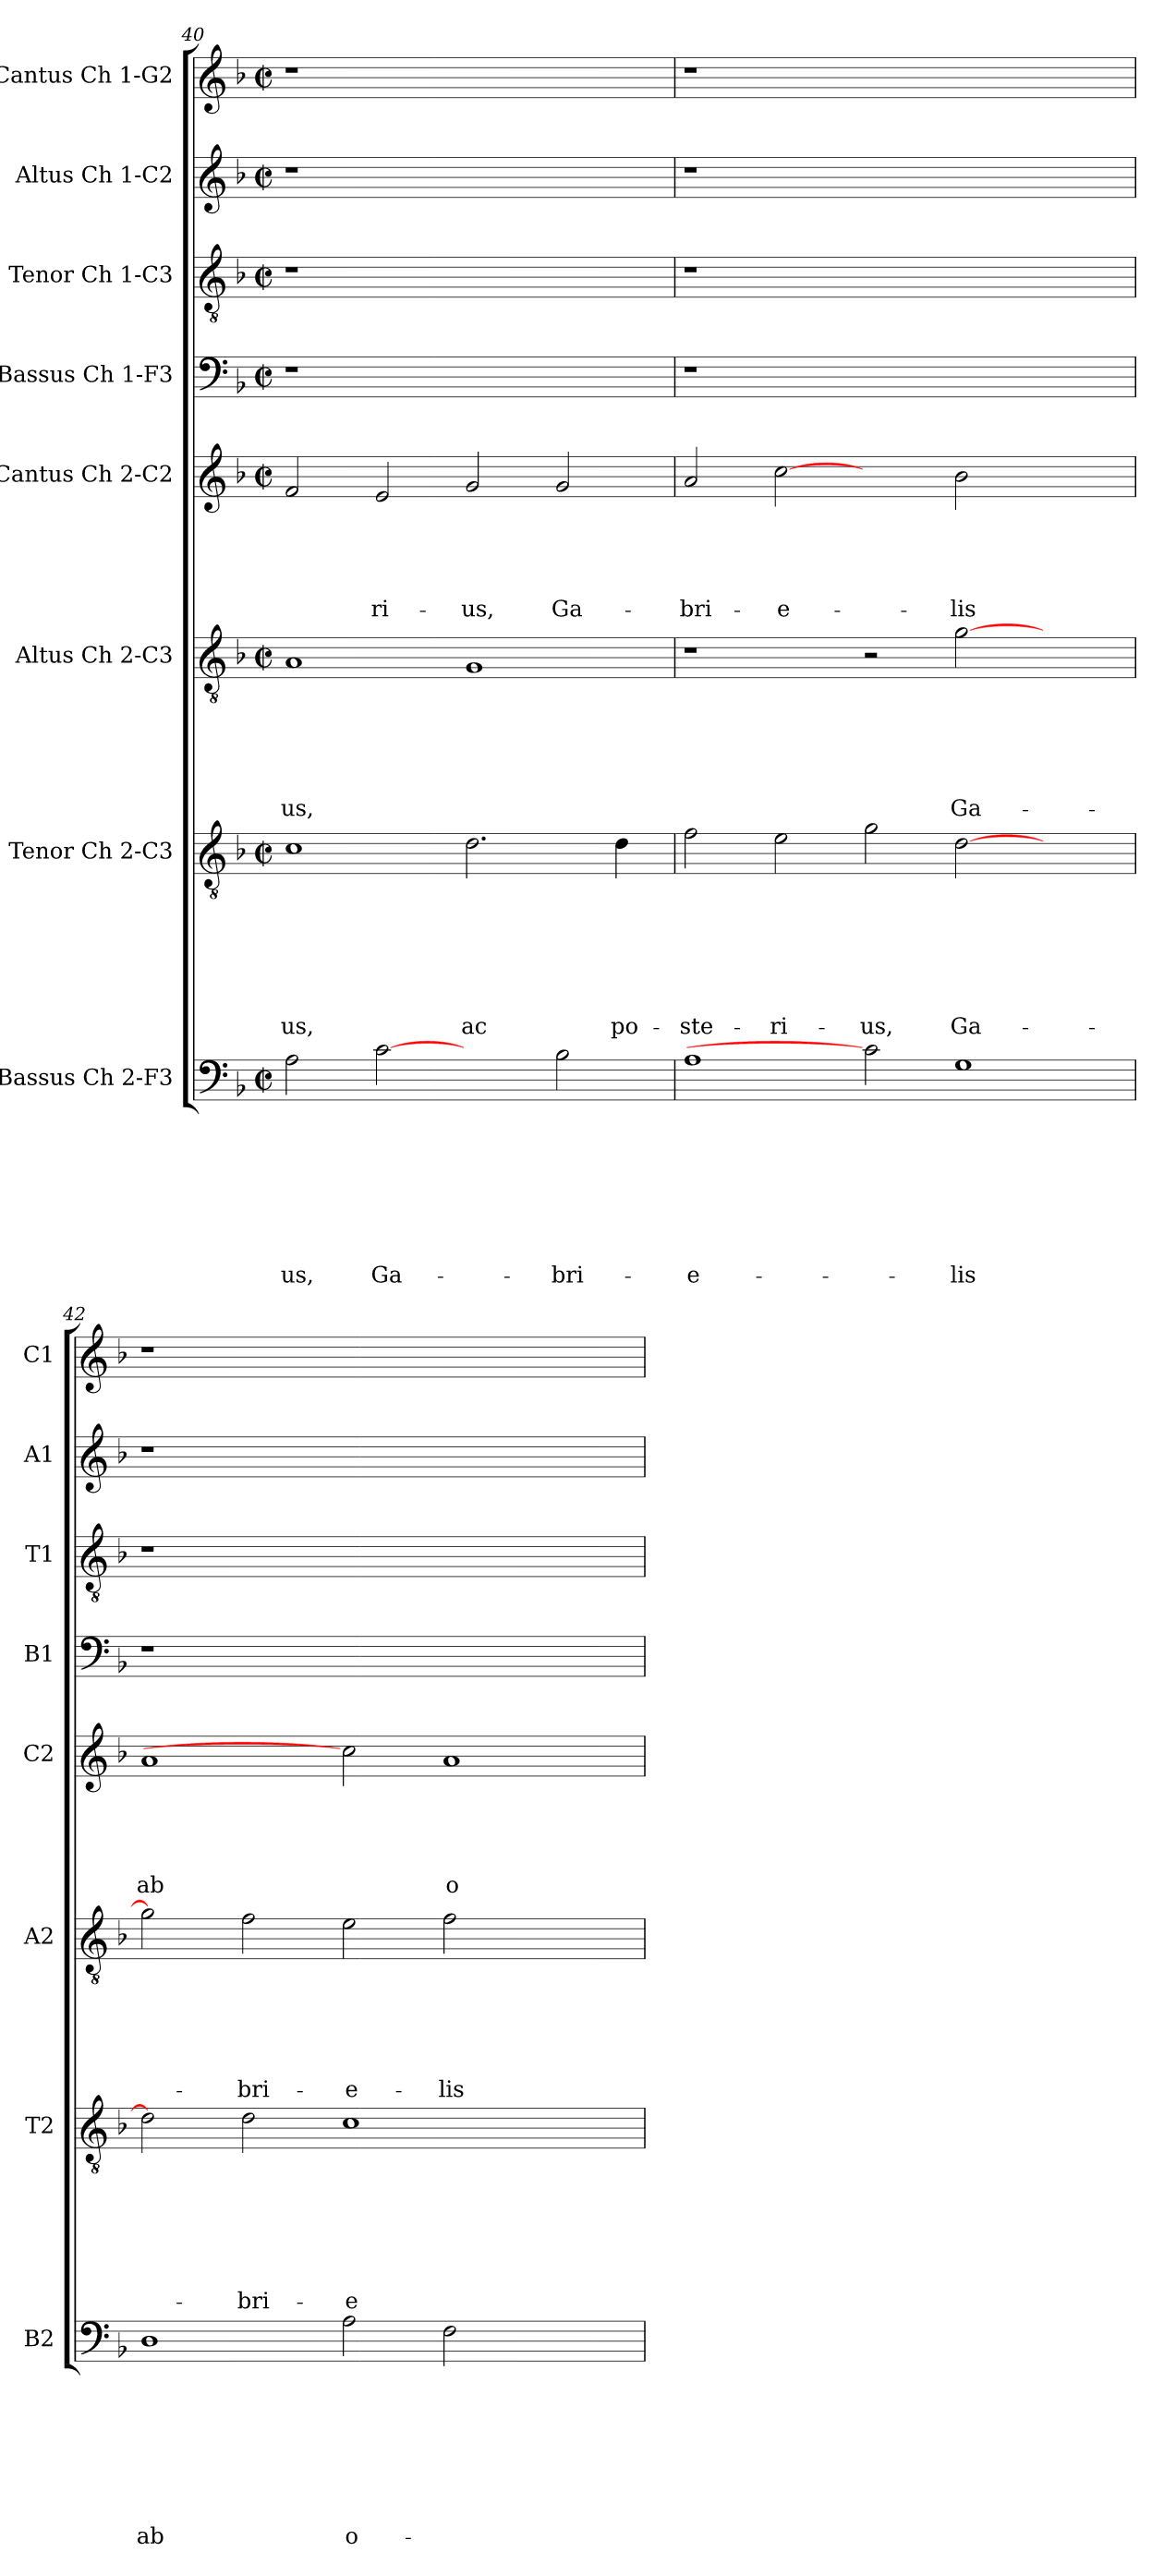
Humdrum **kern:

**kern	**text	**text	**text	**text	**text	**text	**text	**text	**kern	**text	**text	**text	**text	**text	**text	**text	**kern	**text	**text	**text	**text	**text	**text	**kern	**text	**text	**text	**text	**text	**kern	**kern	**kern	**kern
*part8	*part8	*part8	*part8	*part8	*part8	*part8	*part8	*part8	*part7	*part7	*part7	*part7	*part7	*part7	*part7	*part7	*part6	*part6	*part6	*part6	*part6	*part6	*part6	*part5	*part5	*part5	*part5	*part5	*part5	*part4	*part3	*part2	*part1
*staff8	*staff8	*staff8	*staff8	*staff8	*staff8	*staff8	*staff8	*staff8	*staff7	*staff7	*staff7	*staff7	*staff7	*staff7	*staff7	*staff7	*staff6	*staff6	*staff6	*staff6	*staff6	*staff6	*staff6	*staff5	*staff5	*staff5	*staff5	*staff5	*staff5	*staff4	*staff3	*staff2	*staff1
*I"Bassus Ch 2-F3	*	*	*	*	*	*	*	*	*I"Tenor Ch 2-C3	*	*	*	*	*	*	*	*I"Altus Ch 2-C3	*	*	*	*	*	*	*I"Cantus Ch 2-C2	*	*	*	*	*	*I"Bassus Ch 1-F3	*I"Tenor Ch 1-C3	*I"Altus Ch 1-C2	*I"Cantus Ch 1-G2
*I'B2	*	*	*	*	*	*	*	*	*I'T2	*	*	*	*	*	*	*	*I'A2	*	*	*	*	*	*	*I'C2	*	*	*	*	*	*I'B1	*I'T1	*I'A1	*I'C1
*clefF4	*	*	*	*	*	*	*	*	*clefGv2	*	*	*	*	*	*	*	*clefGv2	*	*	*	*	*	*	*clefG2	*	*	*	*	*	*clefF4	*clefGv2	*clefG2	*clefG2
*k[b-]	*	*	*	*	*	*	*	*	*k[b-]	*	*	*	*	*	*	*	*k[b-]	*	*	*	*	*	*	*k[b-]	*	*	*	*	*	*k[b-]	*k[b-]	*k[b-]	*k[b-]
*F:	*	*	*	*	*	*	*	*	*F:	*	*	*	*	*	*	*	*F:	*	*	*	*	*	*	*F:	*	*	*	*	*	*F:	*F:	*F:	*F:
*M2/2	*	*	*	*	*	*	*	*	*M2/2	*	*	*	*	*	*	*	*M2/2	*	*	*	*	*	*	*M2/2	*	*	*	*	*	*M2/2	*M2/2	*M2/2	*M2/2
*met(c|)	*	*	*	*	*	*	*	*	*met(c|)	*	*	*	*	*	*	*	*met(c|)	*	*	*	*	*	*	*met(c|)	*	*	*	*	*	*met(c|)	*met(c|)	*met(c|)	*met(c|)
=40	=40	=40	=40	=40	=40	=40	=40	=40	=40	=40	=40	=40	=40	=40	=40	=40	=40	=40	=40	=40	=40	=40	=40	=40	=40	=40	=40	=40	=40	=40	=40	=40	=40
2A\	.	.	.	.	.	.	.	-us,	1c	.	.	.	.	.	.	-us,	1A	.	.	.	.	.	-us,	2f/	.	.	.	.	.	1r	1r	1r	1r
[2c	.	.	.	.	.	.	.	Ga-	.	.	.	.	.	.	.	.	.	.	.	.	.	.	.	2e/	.	.	.	.	-ri-	.	.	.	.
2ryy	.	.	.	.	.	.	.	.	2.d\	.	.	.	.	.	.	ac	1G	.	.	.	.	.	.	2g/	.	.	.	.	-us,	1ryy	1ryy	1ryy	1ryy
2B-\	.	.	.	.	.	.	.	-bri-	.	.	.	.	.	.	.	.	.	.	.	.	.	.	.	2g/	.	.	.	.	Ga-	.	.	.	.
.	.	.	.	.	.	.	.	.	4d\	.	.	.	.	.	.	po-	.	.	.	.	.	.	.	.	.	.	.	.	.	.	.	.	.
!!LO:PB:g=z
=41	=41	=41	=41	=41	=41	=41	=41	=41	=41	=41	=41	=41	=41	=41	=41	=41	=41	=41	=41	=41	=41	=41	=41	=41	=41	=41	=41	=41	=41	=41	=41	=41	=41
1A	.	.	.	.	.	.	.	-e-	2f\	.	.	.	.	.	.	-ste-	1r	.	.	.	.	.	.	2a/	.	.	.	.	-bri-	1r	1r	1r	1r
.	.	.	.	.	.	.	.	.	2e\	.	.	.	.	.	.	-ri-	.	.	.	.	.	.	.	[2cc	.	.	.	.	-e-	.	.	.	.
2c]	.	.	.	.	.	.	.	.	2g\	.	.	.	.	.	.	-us,	2r	.	.	.	.	.	.	2ryy	.	.	.	.	.	1.ryy	1.ryy	1.ryy	1.ryy
1G	.	.	.	.	.	.	.	-lis	[2d\	.	.	.	.	.	.	Ga-	[2g\	.	.	.	.	.	Ga-	2b-\	.	.	.	.	-lis	.	.	.	.
.	.	.	.	.	.	.	.	.	2ryy	.	.	.	.	.	.	.	2ryy	.	.	.	.	.	.	2ryy	.	.	.	.	.	.	.	.	.
=42	=42	=42	=42	=42	=42	=42	=42	=42	=42	=42	=42	=42	=42	=42	=42	=42	=42	=42	=42	=42	=42	=42	=42	=42	=42	=42	=42	=42	=42	=42	=42	=42	=42
1D	.	.	.	.	.	.	.	ab	2d\]	.	.	.	.	.	.	.	2g\]	.	.	.	.	.	.	1a	.	.	.	.	ab	1r	1r	1r	1r
.	.	.	.	.	.	.	.	.	2d\	.	.	.	.	.	.	-bri-	2f\	.	.	.	.	.	-bri-	.	.	.	.	.	.	.	.	.	.
2A\	.	.	.	.	.	.	.	o-	1c	.	.	.	.	.	.	-e-	2e\	.	.	.	.	.	-e-	2cc]	.	.	.	.	.	1.ryy	1.ryy	1.ryy	1.ryy
2F\	.	.	.	.	.	.	.	.	.	.	.	.	.	.	.	.	2f\	.	.	.	.	.	-lis	1a	.	.	.	.	o-	.	.	.	.
2ryy	.	.	.	.	.	.	.	.	2ryy	.	.	.	.	.	.	.	2ryy	.	.	.	.	.	.	.	.	.	.	.	.	.	.	.	.
=	=	=	=	=	=	=	=	=	=	=	=	=	=	=	=	=	=	=	=	=	=	=	=	=	=	=	=	=	=	=	=	=	=
*-	*-	*-	*-	*-	*-	*-	*-	*-	*-	*-	*-	*-	*-	*-	*-	*-	*-	*-	*-	*-	*-	*-	*-	*-	*-	*-	*-	*-	*-	*-	*-	*-	*-
